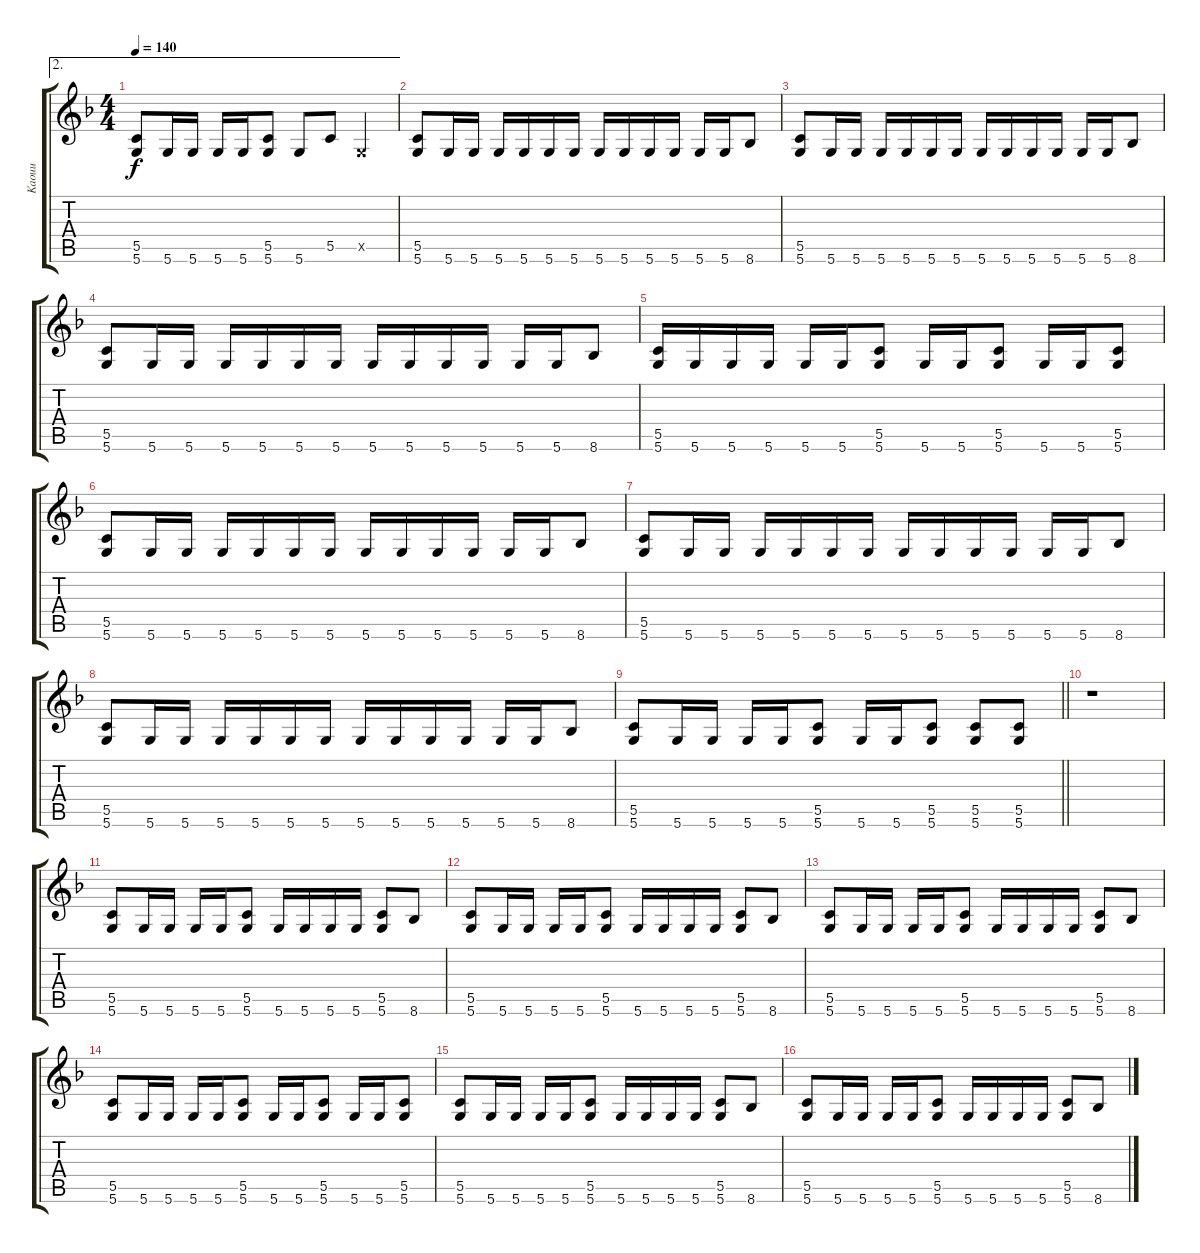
\track ("Kaouu" "Kaouu") {instrument overdrivenguitar}
\staff {score tabs}
\tuning (D4 A3 F3 C3 G2 D2) {hide}
\ae 2
\ts (4 4)
\tempo 140
\clef g2
\ks dminor
(5.5 5.6).8{dy f} 5.6.16 5.6.16 5.6.16 5.6.16 (5.5 5.6).8 5.6.8 5.5.8 0.5{x}.4 |
(5.5 5.6).8 5.6.16 5.6.16 5.6.16 5.6.16 5.6.16 5.6.16 5.6.16 5.6.16 5.6.16 5.6.16 5.6.16 5.6.16 8.6.8 |
(5.5 5.6).8 5.6.16 5.6.16 5.6.16 5.6.16 5.6.16 5.6.16 5.6.16 5.6.16 5.6.16 5.6.16 5.6.16 5.6.16 8.6.8 |
(5.5 5.6).8 5.6.16 5.6.16 5.6.16 5.6.16 5.6.16 5.6.16 5.6.16 5.6.16 5.6.16 5.6.16 5.6.16 5.6.16 8.6.8 |
(5.5 5.6).16 5.6.16 5.6.16 5.6.16 5.6.16 5.6.16 (5.5 5.6).8 5.6.16 5.6.16 (5.5 5.6).8 5.6.16 5.6.16 (5.5 5.6).8 |
(5.5 5.6).8 5.6.16 5.6.16 5.6.16 5.6.16 5.6.16 5.6.16 5.6.16 5.6.16 5.6.16 5.6.16 5.6.16 5.6.16 8.6.8 |
(5.5 5.6).8 5.6.16 5.6.16 5.6.16 5.6.16 5.6.16 5.6.16 5.6.16 5.6.16 5.6.16 5.6.16 5.6.16 5.6.16 8.6.8 |
(5.5 5.6).8 5.6.16 5.6.16 5.6.16 5.6.16 5.6.16 5.6.16 5.6.16 5.6.16 5.6.16 5.6.16 5.6.16 5.6.16 8.6.8 |
\barLineRight lightlight
(5.5 5.6).8 5.6.16 5.6.16 5.6.16 5.6.16 (5.5 5.6).8 5.6.16 5.6.16 (5.5 5.6).8 (5.5 5.6).8 (5.5 5.6).8 |
r.1 |
(5.5 5.6).8 5.6.16 5.6.16 5.6.16 5.6.16 (5.5 5.6).8 5.6.16 5.6.16 5.6.16 5.6.16 (5.5 5.6).8 8.6.8 |
(5.5 5.6).8 5.6.16 5.6.16 5.6.16 5.6.16 (5.5 5.6).8 5.6.16 5.6.16 5.6.16 5.6.16 (5.5 5.6).8 8.6.8 |
(5.5 5.6).8 5.6.16 5.6.16 5.6.16 5.6.16 (5.5 5.6).8 5.6.16 5.6.16 5.6.16 5.6.16 (5.5 5.6).8 8.6.8 |
(5.5 5.6).8 5.6.16 5.6.16 5.6.16 5.6.16 (5.5 5.6).8 5.6.16 5.6.16 (5.5 5.6).8 5.6.16 5.6.16 (5.5 5.6).8 |
(5.5 5.6).8 5.6.16 5.6.16 5.6.16 5.6.16 (5.5 5.6).8 5.6.16 5.6.16 5.6.16 5.6.16 (5.5 5.6).8 8.6.8 |
(5.5 5.6).8 5.6.16 5.6.16 5.6.16 5.6.16 (5.5 5.6).8 5.6.16 5.6.16 5.6.16 5.6.16 (5.5 5.6).8 8.6.8
